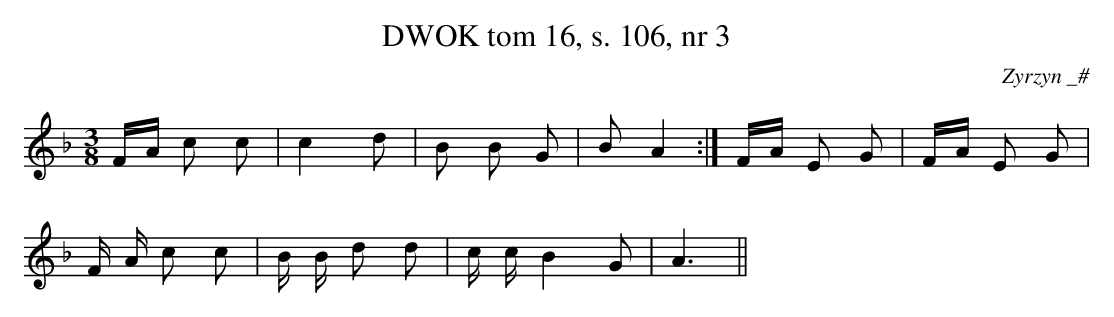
X:1
T: DWOK tom 16, s. 106, nr 3
O: Zyrzyn _#
L: 1/16
M: 3/8
K: F
FA c2 c2 | c4 d2 | B2 B2 G2 | B2 A4 :| FA E2 G2 | FA E2 G2 |
F A c2 c2 | B B d2 d2 | c c B4 G2 | A6 ||
